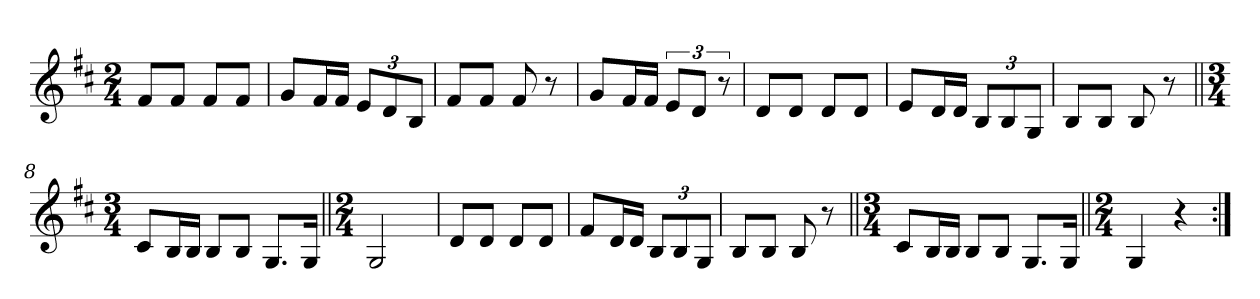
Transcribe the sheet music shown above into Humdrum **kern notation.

**kern
*part1
*staff1
*clefG2
*k[f#c#]
*D:
*M2/4
*MM58
=1
8f#/L
8f#/J
8f#/L
8f#/J
=2
8g/L
16f#/L
16f#/JJ
*Xbrackettup
12e/L
12d/
12B/J
=3
8f#/L
8f#/J
8f#/
8r
=4
8g/L
16f#/L
16f#/JJ
*brackettup
12e/L
12d/J
12r
=5
8d/L
8d/J
8d/L
8d/J
=6
8e/L
16d/L
16d/JJ
*Xbrackettup
12B/L
12B/
12G/J
=7
8B/L
8B/J
8B/
8r
!!LO:LB:g=z
=8||
*M3/4
8c#/L
16B/L
16B/JJ
8B/L
8B/J
8.G/L
16G/Jk
=9||
*M2/4
2G/
=10
8d/L
8d/J
8d/L
8d/J
=11
8f#/L
16d/L
16d/JJ
12B/L
12B/
12G/J
=12
8B/L
8B/J
8B/
8r
=13||
*M3/4
8c#/L
16B/L
16B/JJ
8B/L
8B/J
8.G/L
16G/Jk
=14||
*M2/4
4G/
4r
=:|!
*-
